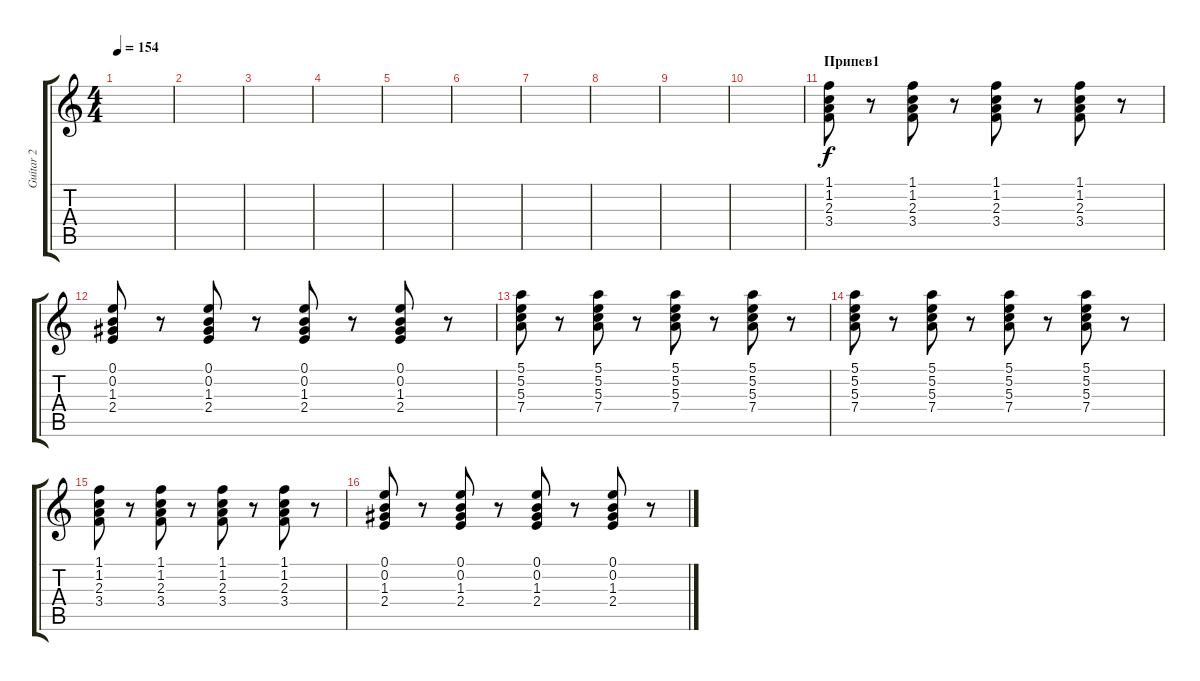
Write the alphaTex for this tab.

\track ("Guitar 2" "Guitar 2") {instrument electricguitarclean}
\staff {score tabs}
\tuning (E4 B3 G3 D3 A2 E2) {hide}
\ts (4 4)
\tempo 154
\clef g2
\ks c
|
|
|
|
|
|
|
|
|
|
\section ("" "Припев1")
(1.1 1.2 2.3 3.4).8{volume 12} r.8 (1.1 1.2 2.3 3.4).8 r.8 (1.1 1.2 2.3 3.4).8 r.8 (1.1 1.2 2.3 3.4).8 r.8 |
(0.1 0.2 1.3 2.4).8 r.8 (0.1 0.2 1.3 2.4).8 r.8 (0.1 0.2 1.3 2.4).8 r.8 (0.1 0.2 1.3 2.4).8 r.8 |
(5.1 5.2 5.3 7.4).8 r.8 (5.1 5.2 5.3 7.4).8 r.8 (5.1 5.2 5.3 7.4).8 r.8 (5.1 5.2 5.3 7.4).8 r.8 |
(5.1 5.2 5.3 7.4).8 r.8 (5.1 5.2 5.3 7.4).8 r.8 (5.1 5.2 5.3 7.4).8 r.8 (5.1 5.2 5.3 7.4).8 r.8 |
(1.1 1.2 2.3 3.4).8 r.8 (1.1 1.2 2.3 3.4).8 r.8 (1.1 1.2 2.3 3.4).8 r.8 (1.1 1.2 2.3 3.4).8 r.8 |
(0.1 0.2 1.3 2.4).8 r.8 (0.1 0.2 1.3 2.4).8 r.8 (0.1 0.2 1.3 2.4).8 r.8 (0.1 0.2 1.3 2.4).8 r.8
